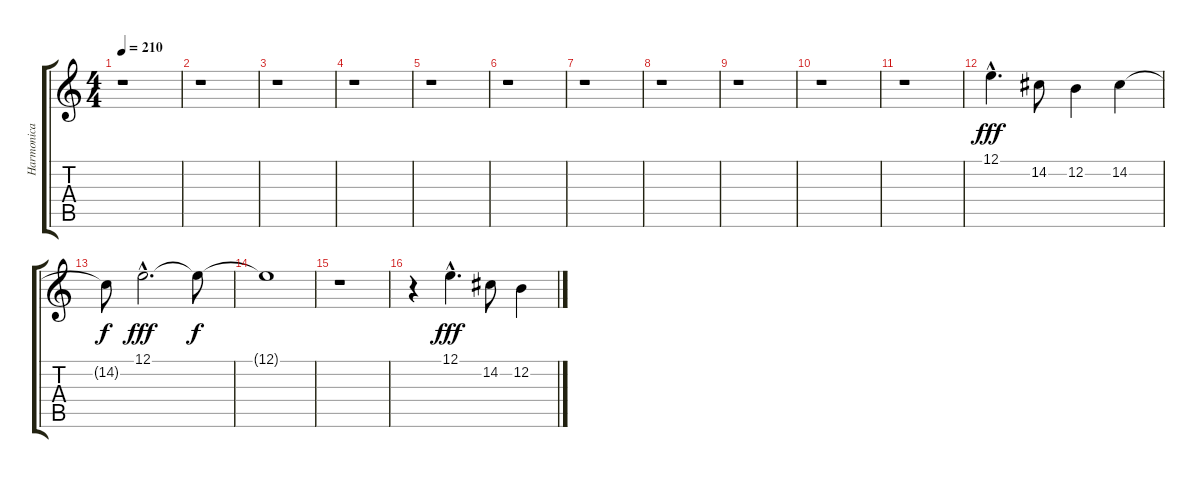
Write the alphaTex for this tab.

\track ("Harmonica" "Harmonica") {instrument harmonica}
\staff {score tabs}
\tuning (E4 B3 G3 D3 A2 E2) {hide}
\ts (4 4)
\tempo 210
\clef g2
\ks c
r.1{dy f} |
r.1 |
r.1 |
r.1 |
r.1 |
r.1 |
r.1 |
r.1 |
r.1 |
r.1 |
r.1 |
12.1{hac}.4{d dy fff} 14.2.8 12.2.4 14.2.4 |
14.2{t}.8{dy f} 12.1{hac}.2{d dy fff} 12.1{t}.8{dy f} |
12.1{t}.1 |
r.1 |
r.4 12.1{hac}.4{d dy fff} 14.2.8 12.2.4
